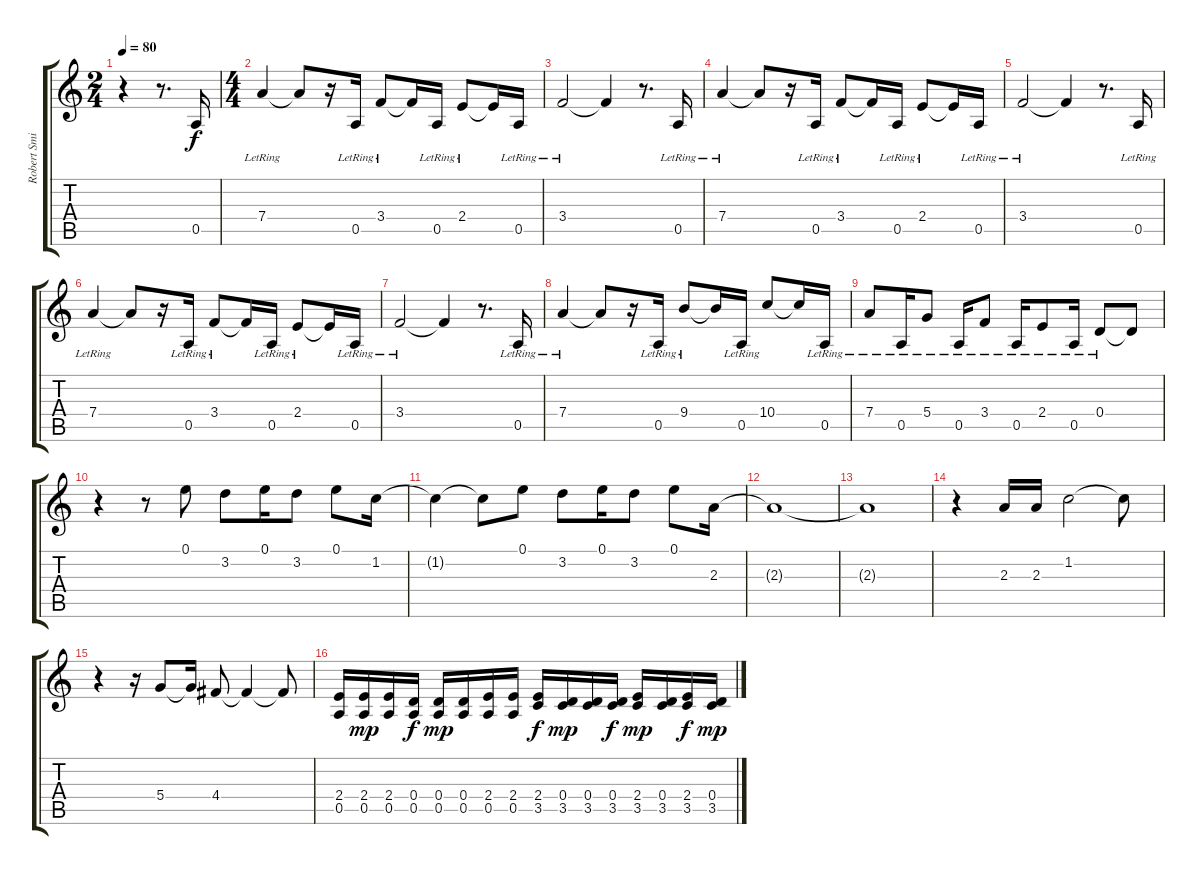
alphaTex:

\track ("Robert Smith (guitar 1)" "Robert Smi") {instrument electricguitarclean}
\staff {score tabs}
\tuning (E4 B3 G3 D3 A2 E2) {hide}
\ts (2 4)
\tempo 80
\clef g2
\ks c
r.4{dy f instrument electricguitarclean} r.8{d} 0.5.16 |
\ts (4 4)
7.4{lr}.4 7.4{t}.8 r.16 0.5{lr}.16 3.4{lr}.8 3.4{t}.16 0.5{lr}.16 2.4{lr}.8 2.4{t}.16 0.5{lr}.16 |
3.4{lr}.2 3.4{t}.4 r.8{d} 0.5{lr}.16 |
7.4{lr}.4 7.4{t}.8 r.16 0.5{lr}.16 3.4{lr}.8 3.4{t}.16 0.5{lr}.16 2.4{lr}.8 2.4{t}.16 0.5{lr}.16 |
3.4{lr}.2 3.4{t}.4 r.8{d} 0.5{lr}.16 |
7.4{lr}.4 7.4{t}.8 r.16 0.5{lr}.16 3.4{lr}.8 3.4{t}.16 0.5{lr}.16 2.4{lr}.8 2.4{t}.16 0.5{lr}.16 |
3.4{lr}.2 3.4{t}.4 r.8{d} 0.5{lr}.16 |
7.4{lr}.4 7.4{t}.8 r.16 0.5{lr}.16 9.4{lr}.8 9.4{t}.16 0.5{lr}.16 10.4{lr}.8 10.4{t}.16 0.5{lr}.16 |
7.4{lr}.8 0.5{lr}.16 5.4{lr}.8 0.5{lr}.16 3.4{lr}.8 0.5{lr}.16 2.4{lr}.8 0.5{lr}.16 0.4{lr}.8 0.4{t}.8 |
r.4 r.8 0.1.8 3.2.8 0.1.16 3.2.8 0.1.8 1.2.16 |
1.2{t}.4 1.2{t}.8 0.1.8 3.2.8 0.1.16 3.2.8 0.1.8 2.3.16 |
2.3{t}.1 |
2.3{t}.1 |
r.4 2.3.16 2.3.16 1.2.2 1.2{t}.8 |
r.4 r.16 5.4.8 5.4{t}.16 4.4.8 4.4{t}.4 4.4{t}.8 |
(2.4 0.5).16 (2.4 0.5).16{dy mp} (2.4 0.5).16 (0.4 0.5).16{dy f} (0.4 0.5).16{dy mp} (0.4 0.5).16 (2.4 0.5).16 (2.4 0.5).16 (2.4 3.5).16{dy f} (0.4 3.5).16{dy mp} (0.4 3.5).16 (0.4 3.5).16{dy f} (2.4 3.5).16{dy mp} (0.4 3.5).16 (2.4 3.5).16{dy f} (0.4 3.5).16{dy mp}
